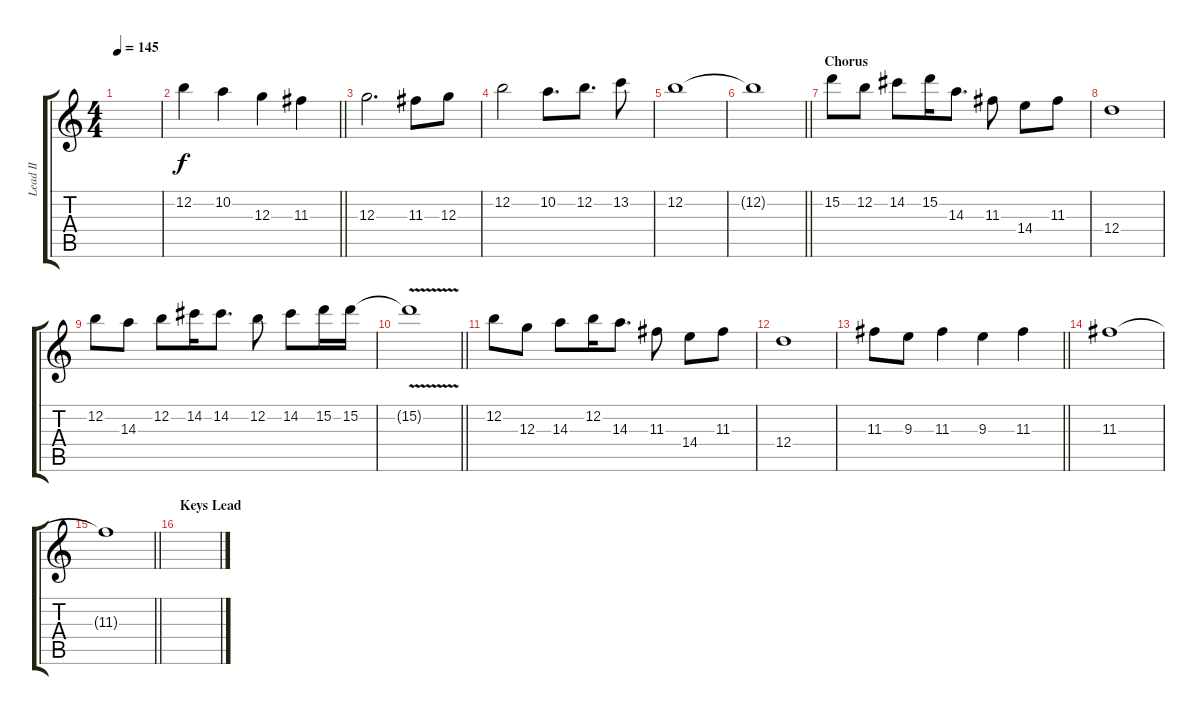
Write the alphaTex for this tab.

\track ("Lead II" "Lead II") {instrument distortionguitar}
\staff {score tabs}
\tuning (E4 B3 G3 D3 A2 E2) {hide}
\ts (4 4)
\tempo 145
\clef g2
\ks c
|
\barLineRight lightlight
12.2.4{volume 12} 10.2.4 12.3.4 11.3.4 |
\section ("" "")
12.3.2{d} 11.3.8 12.3.8 |
12.2.2 10.2.8{d} 12.2.8{d} 13.2.8 |
12.2.1 |
\barLineRight lightlight
12.2{t}.1 |
\section ("" "Chorus")
15.2.8 12.2.8 14.2.8 15.2.16 14.3.8{d} 11.3.8 14.4.8 11.3.8 |
12.4.1 |
12.2.8 14.3.8 12.2.8 14.2.16 14.2.8{d} 12.2.8 14.2.8 15.2.16 15.2.16 |
\barLineRight lightlight
15.2{v t}.1 |
\section ("" "")
12.2.8 12.3.8 14.3.8 12.2.16 14.3.8{d} 11.3.8 14.4.8 11.3.8 |
12.4.1 |
\barLineRight lightlight
11.3.8 9.3.8 11.3.4 9.3.4 11.3.4 |
\section ("" "")
11.3.1 |
\barLineRight lightlight
11.3{t}.1{volume 0} |
\section ("" "Keys Lead")
